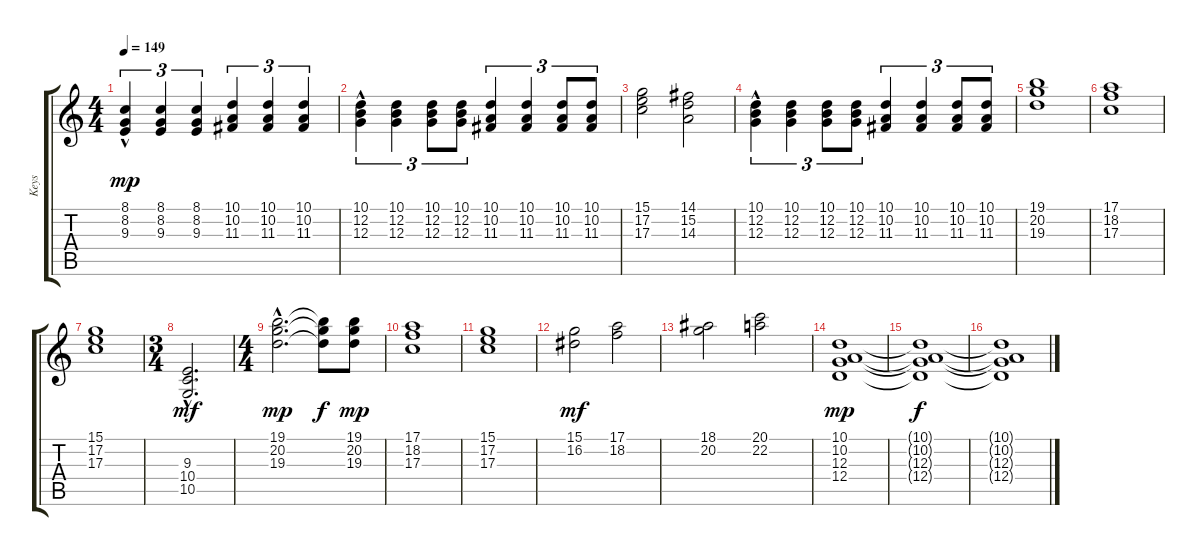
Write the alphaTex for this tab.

\track ("Keys" "Keys") {instrument percussiveorgan}
\staff {score tabs}
\tuning (E4 B3 G3 D3 A2 E2) {hide}
\ts (4 4)
\tempo 149
\clef g2
\ks c
(8.1{hac} 8.2{hac} 9.3{hac}).4{tu (3 2) dy mp} (8.1 8.2 9.3).4{tu (3 2)} (8.1 8.2 9.3).4{tu (3 2)} (10.1 10.2 11.3).4{tu (3 2)} (10.1 10.2 11.3).4{tu (3 2)} (10.1 10.2 11.3).4{tu (3 2)} |
(10.1{hac} 12.2{hac} 12.3{hac}).4{tu (3 2)} (10.1 12.2 12.3).4{tu (3 2)} (10.1 12.2 12.3).8{tu (3 2)} (10.1 12.2 12.3).8{tu (3 2)} (10.1 10.2 11.3).4{tu (3 2)} (10.1 10.2 11.3).4{tu (3 2)} (10.1 10.2 11.3).8{tu (3 2)} (10.1 10.2 11.3).8{tu (3 2)} |
(15.1 17.2 17.3).2 (14.1 15.2 14.3).2 |
(10.1{hac} 12.2{hac} 12.3{hac}).4{tu (3 2)} (10.1 12.2 12.3).4{tu (3 2)} (10.1 12.2 12.3).8{tu (3 2)} (10.1 12.2 12.3).8{tu (3 2)} (10.1 10.2 11.3).4{tu (3 2)} (10.1 10.2 11.3).4{tu (3 2)} (10.1 10.2 11.3).8{tu (3 2)} (10.1 10.2 11.3).8{tu (3 2)} |
(19.1 20.2 19.3).1 |
(17.1 18.2 17.3).1 |
(15.1 17.2 17.3).1 |
\ts (3 4)
(9.3{hac} 10.4{hac} 10.5{hac}).2{d dy mf} |
\ts (4 4)
(19.1{hac} 20.2{hac} 19.3{hac}).2{d dy mp} (19.1{t} 20.2{t} 19.3{t}).8{dy f} (19.1 20.2 19.3).8{dy mp} |
(17.1 18.2 17.3).1 |
(15.1 17.2 17.3).1 |
(15.1 16.2).2{dy mf} (17.1 18.2).2 |
(18.1 20.2).2 (20.1 22.2).2 |
(10.1 10.2 12.3 12.4).1{dy mp} |
(10.1{t} 10.2{t} 12.3{t} 12.4{t}).1{dy f} |
(10.1{t} 10.2{t} 12.3{t} 12.4{t}).1
